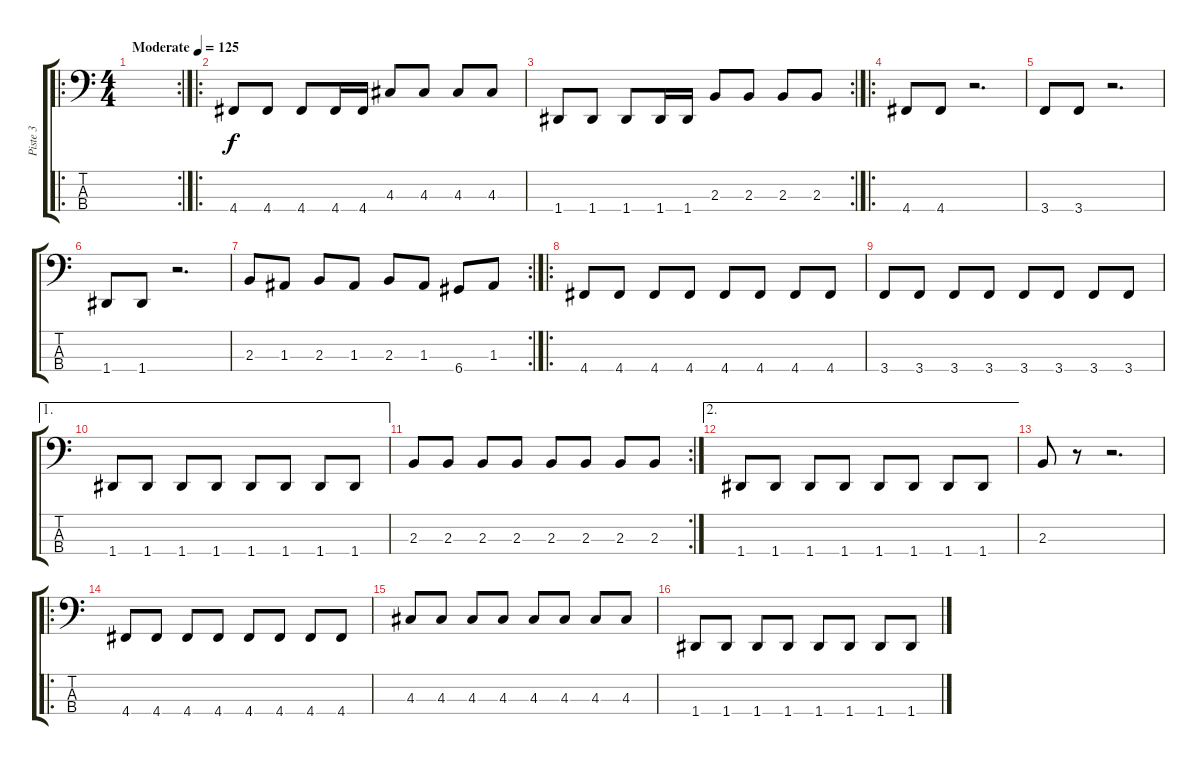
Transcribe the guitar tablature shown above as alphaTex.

\track ("Piste 3" "Piste 3") {instrument electricbassfinger}
\staff {score tabs}
\tuning (G2 D2 A1 D1) {hide}
\ro
\rc 2
\ts (4 4)
\tempo (125 "Moderate")
\clef f4
\ks c
|
\ro
4.4.8 4.4.8 4.4.8 4.4.16 4.4.16 4.3.8 4.3.8 4.3.8 4.3.8 |
\rc 2
1.4.8 1.4.8 1.4.8 1.4.16 1.4.16 2.3.8 2.3.8 2.3.8 2.3.8 |
\ro
4.4.8 4.4.8 r.2{d} |
3.4.8 3.4.8 r.2{d} |
1.4.8 1.4.8 r.2{d} |
\rc 2
2.3.8 1.3.8 2.3.8 1.3.8 2.3.8 1.3.8 6.4.8 1.3.8 |
\ro
4.4.8 4.4.8 4.4.8 4.4.8 4.4.8 4.4.8 4.4.8 4.4.8 |
3.4.8 3.4.8 3.4.8 3.4.8 3.4.8 3.4.8 3.4.8 3.4.8 |
\ae 1
1.4.8 1.4.8 1.4.8 1.4.8 1.4.8 1.4.8 1.4.8 1.4.8 |
\rc 2
2.3.8 2.3.8 2.3.8 2.3.8 2.3.8 2.3.8 2.3.8 2.3.8 |
\ae 2
1.4.8 1.4.8 1.4.8 1.4.8 1.4.8 1.4.8 1.4.8 1.4.8 |
2.3.8 r.8 r.2{d} |
\ro
4.4.8 4.4.8 4.4.8 4.4.8 4.4.8 4.4.8 4.4.8 4.4.8 |
4.3.8 4.3.8 4.3.8 4.3.8 4.3.8 4.3.8 4.3.8 4.3.8 |
1.4.8 1.4.8 1.4.8 1.4.8 1.4.8 1.4.8 1.4.8 1.4.8
